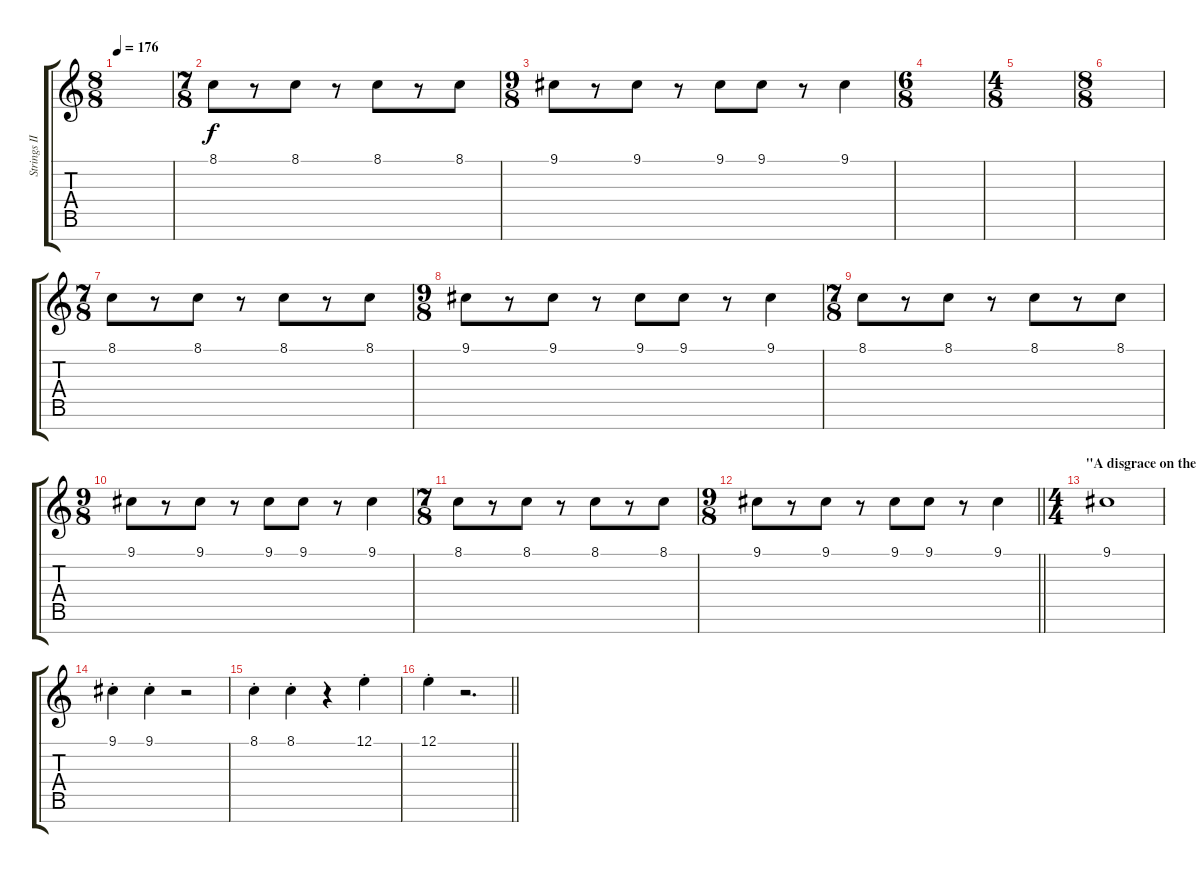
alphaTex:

\track ("Strings II" "Strings II") {instrument stringensemble1}
\staff {score tabs}
\tuning (E4 B3 G3 D3 A2 E2 B1) {hide}
\ts (8 8)
\tempo 176
\clef g2
\ks c
|
\ts (7 8)
8.1.8{dy f} r.8 8.1.8 r.8 8.1.8 r.8 8.1.8 |
\ts (9 8)
9.1.8 r.8 9.1.8 r.8 9.1.8 9.1.8 r.8 9.1.4 |
\ts (6 8)
|
\ts (4 8)
|
\ts (8 8)
|
\ts (7 8)
8.1.8 r.8 8.1.8 r.8 8.1.8 r.8 8.1.8 |
\ts (9 8)
9.1.8 r.8 9.1.8 r.8 9.1.8 9.1.8 r.8 9.1.4 |
\ts (7 8)
8.1.8 r.8 8.1.8 r.8 8.1.8 r.8 8.1.8 |
\ts (9 8)
9.1.8 r.8 9.1.8 r.8 9.1.8 9.1.8 r.8 9.1.4 |
\ts (7 8)
8.1.8 r.8 8.1.8 r.8 8.1.8 r.8 8.1.8 |
\ts (9 8)
\barLineRight lightlight
9.1.8 r.8 9.1.8 r.8 9.1.8 9.1.8 r.8 9.1.4 |
\ts (4 4)
\section ("" "\"A disgrace on the beyond\"")
9.1.1 |
9.1{st}.4 9.1{st}.4 r.2 |
8.1{st}.4 8.1{st}.4 r.4 12.1{st}.4 |
\barLineRight lightlight
12.1{st}.4 r.2{d}
